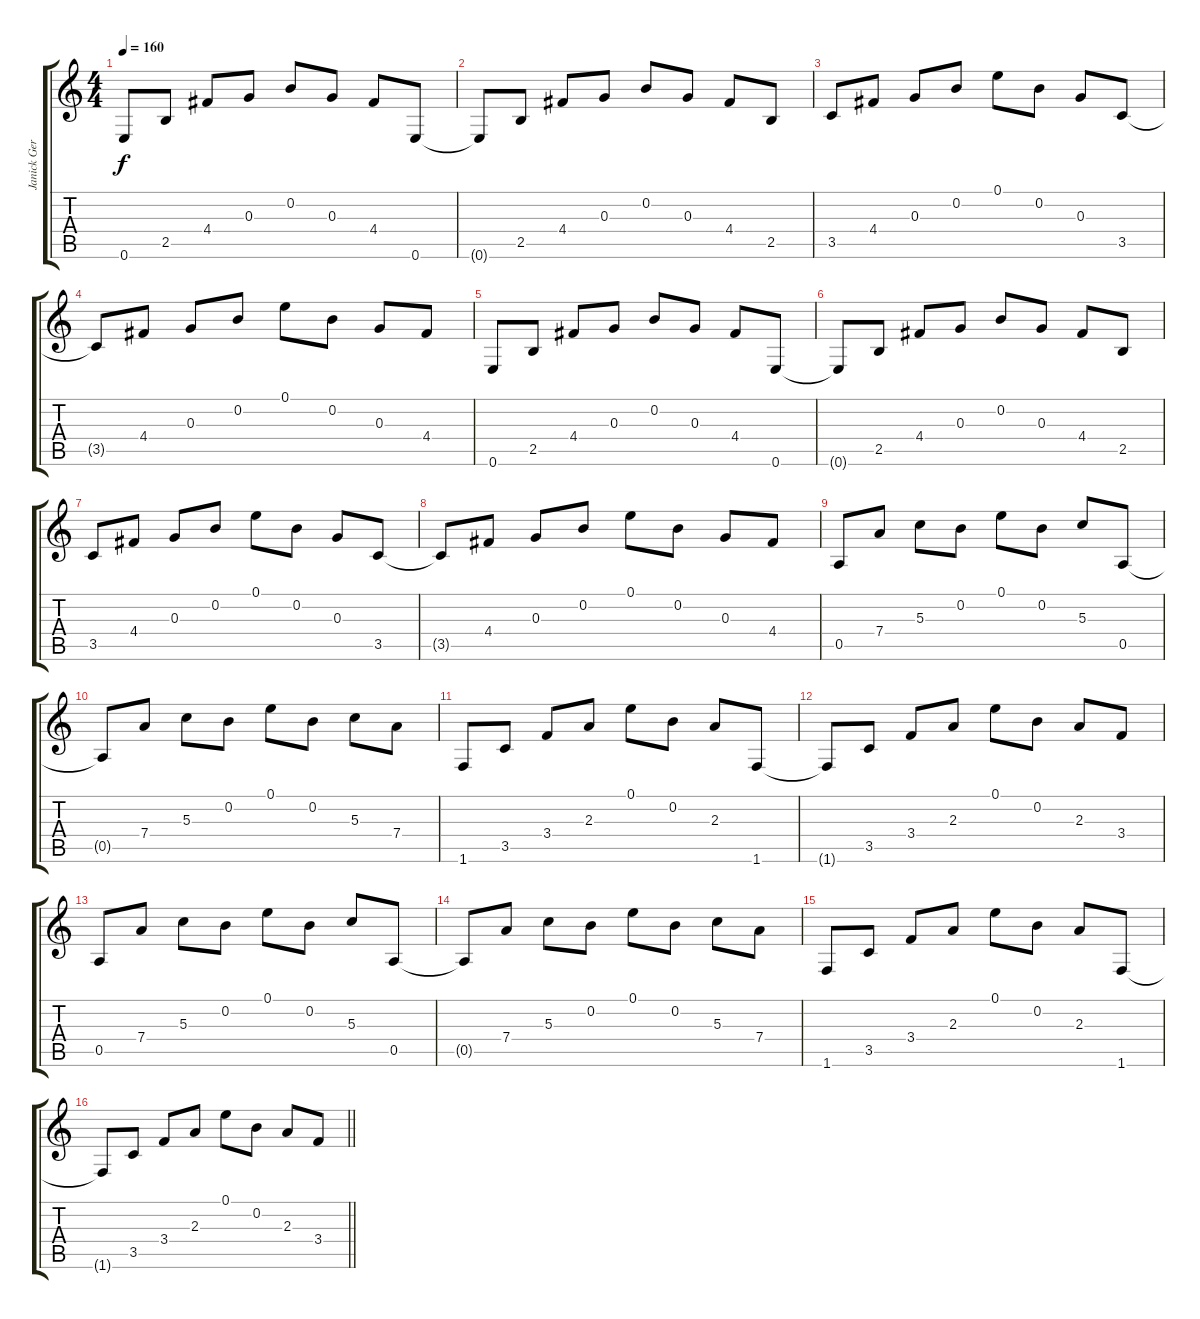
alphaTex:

\track ("Janick Gers" "Janick Ger") {instrument distortionguitar}
\staff {score tabs}
\tuning (E4 B3 G3 D3 A2 E2) {hide}
\ts (4 4)
\tempo 160
\clef g2
\ks c
0.6.8{dy f} 2.5.8 4.4.8 0.3.8 0.2.8 0.3.8 4.4.8 0.6.8 |
0.6{t}.8 2.5.8 4.4.8 0.3.8 0.2.8 0.3.8 4.4.8 2.5.8 |
3.5.8 4.4.8 0.3.8 0.2.8 0.1.8 0.2.8 0.3.8 3.5.8 |
3.5{t}.8 4.4.8 0.3.8 0.2.8 0.1.8 0.2.8 0.3.8 4.4.8 |
0.6.8 2.5.8 4.4.8 0.3.8 0.2.8 0.3.8 4.4.8 0.6.8 |
0.6{t}.8 2.5.8 4.4.8 0.3.8 0.2.8 0.3.8 4.4.8 2.5.8 |
3.5.8 4.4.8 0.3.8 0.2.8 0.1.8 0.2.8 0.3.8 3.5.8 |
3.5{t}.8 4.4.8 0.3.8 0.2.8 0.1.8 0.2.8 0.3.8 4.4.8 |
0.5.8 7.4.8 5.3.8 0.2.8 0.1.8 0.2.8 5.3.8 0.5.8 |
0.5{t}.8 7.4.8 5.3.8 0.2.8 0.1.8 0.2.8 5.3.8 7.4.8 |
1.6.8 3.5.8 3.4.8 2.3.8 0.1.8 0.2.8 2.3.8 1.6.8 |
1.6{t}.8 3.5.8 3.4.8 2.3.8 0.1.8 0.2.8 2.3.8 3.4.8 |
0.5.8 7.4.8 5.3.8 0.2.8 0.1.8 0.2.8 5.3.8 0.5.8 |
0.5{t}.8 7.4.8 5.3.8 0.2.8 0.1.8 0.2.8 5.3.8 7.4.8 |
1.6.8 3.5.8 3.4.8 2.3.8 0.1.8 0.2.8 2.3.8 1.6.8 |
\barLineRight lightlight
1.6{t}.8 3.5.8 3.4.8 2.3.8 0.1.8 0.2.8 2.3.8 3.4.8
